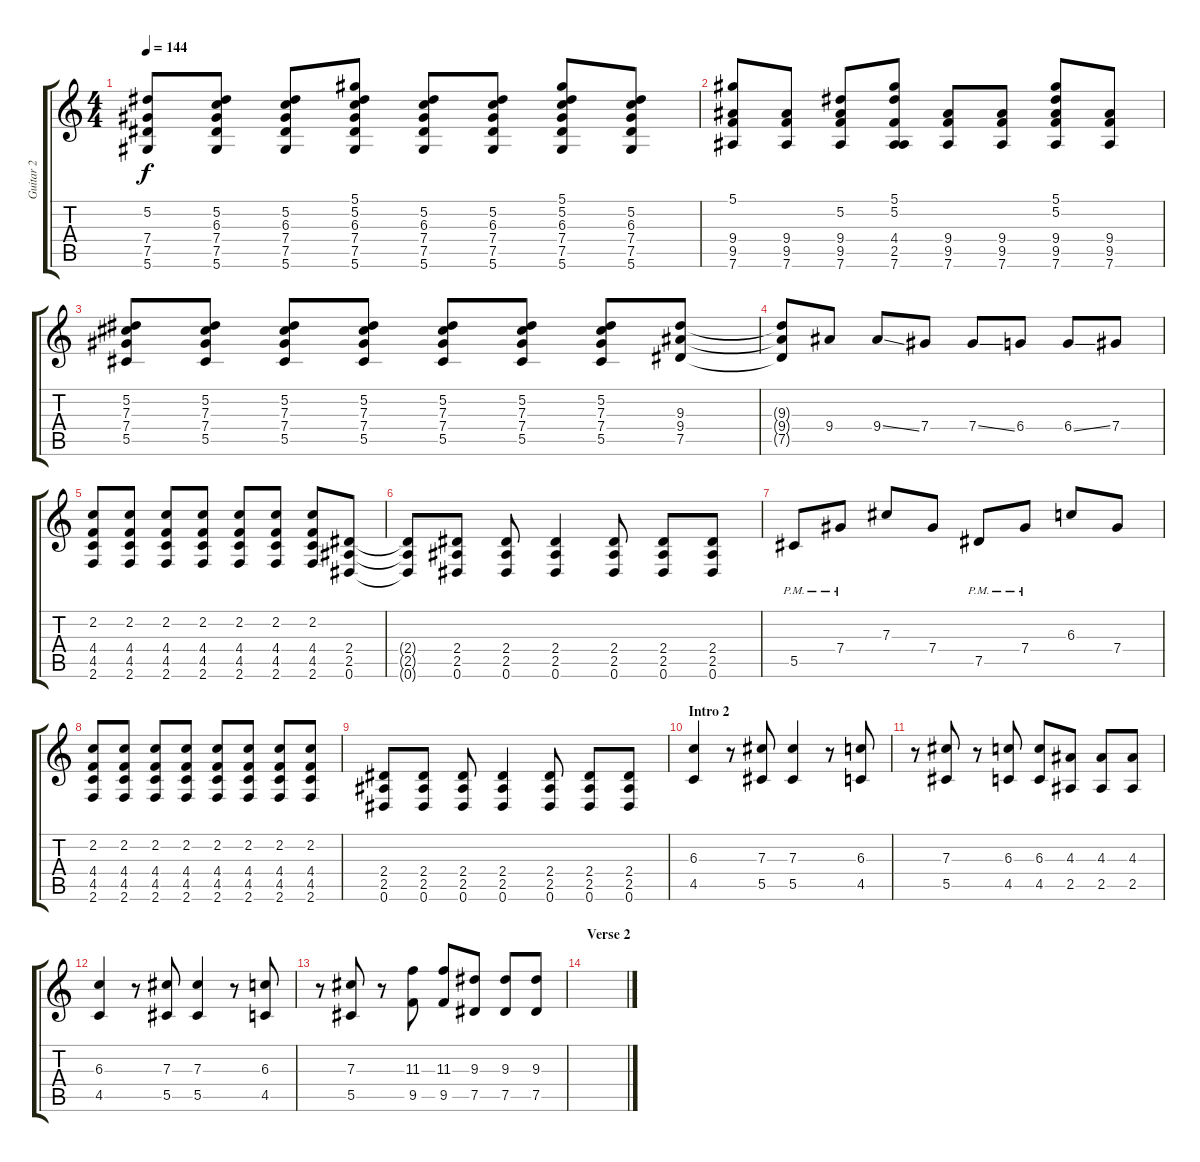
\track ("Guitar 2" "Guitar 2") {instrument distortionguitar}
\staff {score tabs}
\tuning (Eb4 Bb3 Gb3 Db3 Ab2 Eb2) {hide}
\ts (4 4)
\tempo 144
\clef g2
\ks c
(5.2 7.4 7.5 5.6).8{dy f} (5.2 6.3 7.4 7.5 5.6).8 (5.2 6.3 7.4 7.5 5.6).8 (5.1 5.2 6.3 7.4 7.5 5.6).8 (5.2 6.3 7.4 7.5 5.6).8 (5.2 6.3 7.4 7.5 5.6).8 (5.1 5.2 6.3 7.4 7.5 5.6).8 (5.2 6.3 7.4 7.5 5.6).8 |
(5.1 9.4 9.5 7.6).8 (9.4 9.5 7.6).8 (5.2 9.4 9.5 7.6).8 (5.1 5.2 4.4 2.5 7.6).8 (9.4 9.5 7.6).8 (9.4 9.5 7.6).8 (5.1 5.2 9.4 9.5 7.6).8 (9.4 9.5 7.6).8 |
(5.2 7.3 7.4 5.5).8 (5.2 7.3 7.4 5.5).8 (5.2 7.3 7.4 5.5).8 (5.2 7.3 7.4 5.5).8 (5.2 7.3 7.4 5.5).8 (5.2 7.3 7.4 5.5).8 (5.2 7.3 7.4 5.5).8 (9.3 9.4 7.5).8 |
(9.3{t} 9.4{t} 7.5{t}).8 9.4.8 9.4{ss}.8 7.4.8 7.4{ss}.8 6.4.8 6.4{ss}.8 7.4.8 |
(2.2 4.4 4.5 2.6).8 (2.2 4.4 4.5 2.6).8 (2.2 4.4 4.5 2.6).8 (2.2 4.4 4.5 2.6).8 (2.2 4.4 4.5 2.6).8 (2.2 4.4 4.5 2.6).8 (2.2 4.4 4.5 2.6).8 (2.4 2.5 0.6).8 |
(2.4{t} 2.5{t} 0.6{t}).8 (2.4 2.5 0.6).8 (2.4 2.5 0.6).8 (2.4 2.5 0.6).4 (2.4 2.5 0.6).8 (2.4 2.5 0.6).8 (2.4 2.5 0.6).8 |
5.5{pm}.8 7.4{pm}.8 7.3.8 7.4.8 7.5{pm}.8 7.4{pm}.8 6.3.8 7.4.8 |
(2.2 4.4 4.5 2.6).8 (2.2 4.4 4.5 2.6).8 (2.2 4.4 4.5 2.6).8 (2.2 4.4 4.5 2.6).8 (2.2 4.4 4.5 2.6).8 (2.2 4.4 4.5 2.6).8 (2.2 4.4 4.5 2.6).8 (2.2 4.4 4.5 2.6).8 |
(2.4 2.5 0.6).8 (2.4 2.5 0.6).8 (2.4 2.5 0.6).8 (2.4 2.5 0.6).4 (2.4 2.5 0.6).8 (2.4 2.5 0.6).8 (2.4 2.5 0.6).8 |
\section ("" "Intro 2")
(6.3 4.5).4 r.8 (7.3 5.5).8 (7.3 5.5).4 r.8 (6.3 4.5).8 |
r.8 (7.3 5.5).8 r.8 (6.3 4.5).8 (6.3 4.5).8 (4.3 2.5).8 (4.3 2.5).8 (4.3 2.5).8 |
(6.3 4.5).4 r.8 (7.3 5.5).8 (7.3 5.5).4 r.8 (6.3 4.5).8 |
r.8 (7.3 5.5).8 r.8 (11.3 9.5).8 (11.3 9.5).8 (9.3 7.5).8 (9.3 7.5).8 (9.3 7.5).8 |
\section ("" "Verse 2")
